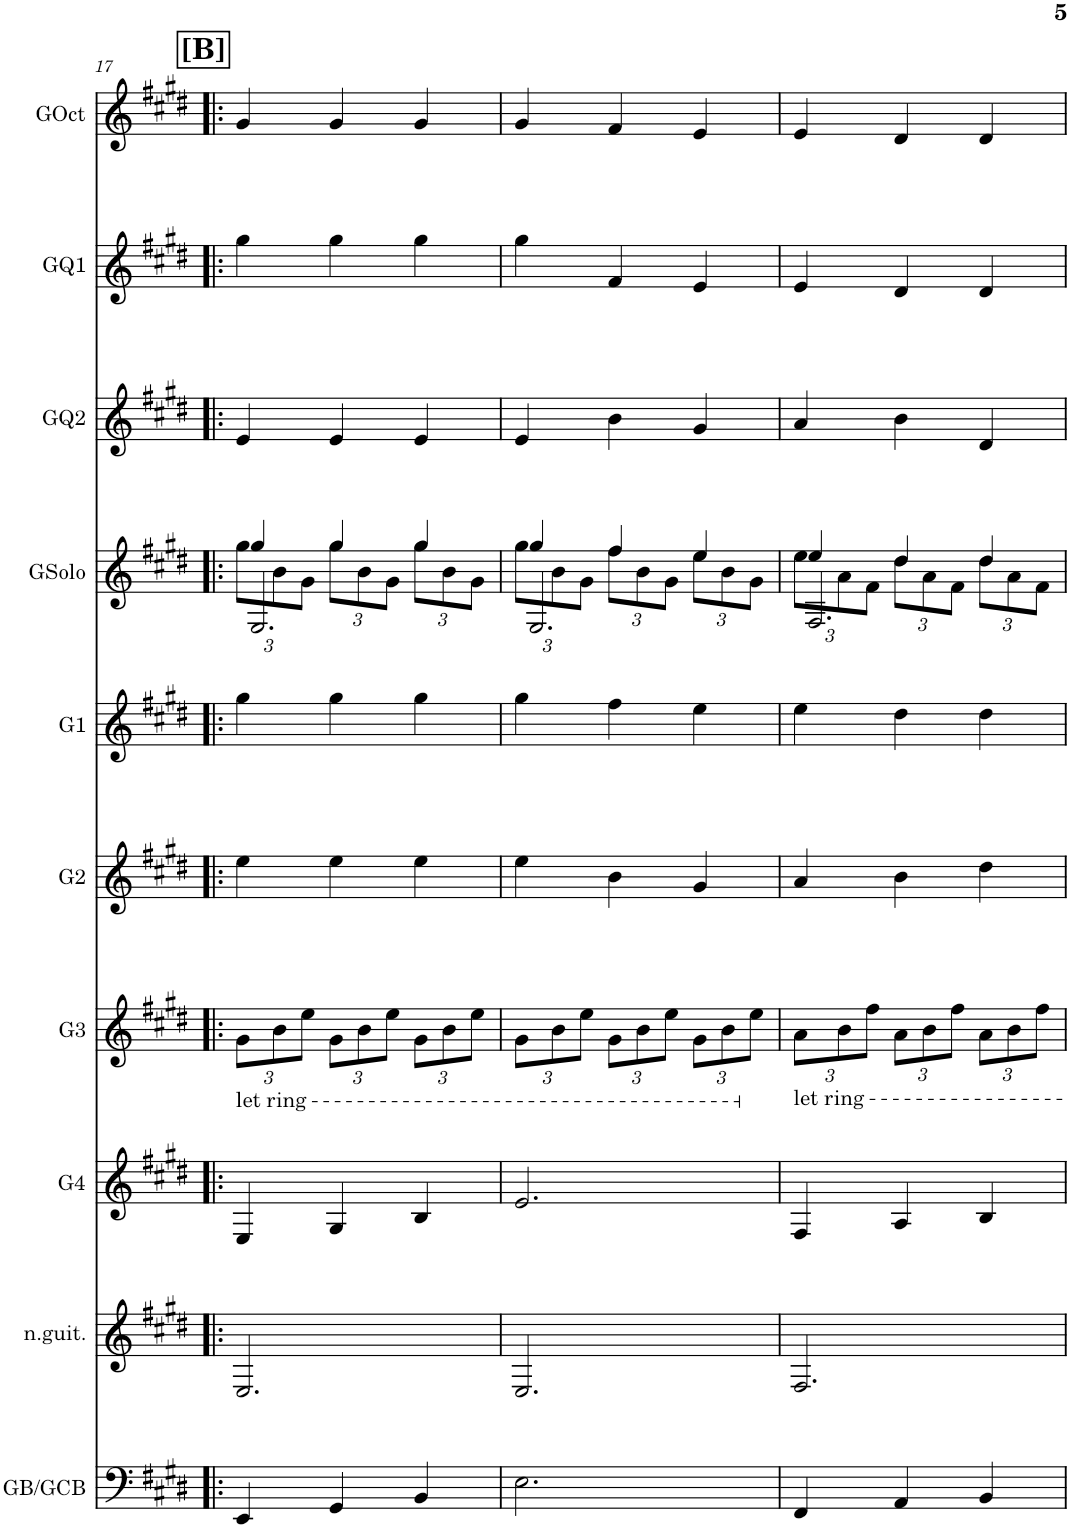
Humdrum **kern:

**kern	**kern	**kern	**kern	**kern	**kern	**kern	**kern	**kern	**kern
*part10	*part9	*part8	*part7	*part6	*part5	*part4	*part3	*part2	*part1
*staff10	*staff9	*staff8	*staff7	*staff6	*staff5	*staff4	*staff3	*staff2	*staff1
*I"GB/GCB	*I"G4b	*I"G4	*I"G3	*I"G2	*I"G1	*I"GSolo	*I"GQ2	*I"GQ1	*I"GOct
*I'GB/GCB	*	*I'G4	*I'G3	*I'G2	*I'G1	*I'GSolo	*I'GQ2	*I'GQ1	*I'GOct
!!LO:PB:g=z
*clefF4	*clefG2	*clefG2	*clefG2	*clefG2	*clefG2	*clefG2	*clefG2	*clefG2	*clefG2
*Trd7c12	*Trd7c12	*Trd7c12	*Trd7c12	*Trd7c12	*Trd7c12	*Trd7c12	*Trd3c5	*Trd3c5	*Trd7c12
*k[f#c#g#d#]	*k[f#c#g#d#]	*k[f#c#g#d#]	*k[f#c#g#d#]	*k[f#c#g#d#]	*k[f#c#g#d#]	*k[f#c#g#d#]	*k[f#c#g#d#]	*k[f#c#g#d#]	*k[f#c#g#d#]
*M3/4	*M3/4	*M3/4	*M3/4	*M3/4	*M3/4	*M3/4	*M3/4	*M3/4	*M3/4
!!LO:REH:place=s1:a:B:cj:fs=14:t=[B]
=17!|:	=17!|:	=17!|:	=17!|:	=17!|:	=17!|:	=17!|:	=17!|:	=17!|:	=17!|:
*	*	*	*	*	*	*^	*	*	*
*	*	*	*Xbrackettup	*	*	*	*Xbrackettup	*	*	*
*	*	*	*	*	*	*	*^	*	*	*
!	!	!	!LO:TX:b:t=let ring	!	!	!	!	!	!	!	!
4EE/	2.E/	4E/	12g#\L	4ee\	4gg#\	4gg#/	12gg#\L	2.E/	4e/	4gg#\	4g#/
.	.	.	12b\	.	.	.	12b\	.	.	.	.
.	.	.	12ee\J	.	.	.	12g#\J	.	.	.	.
4GG#/	.	4G#/	12g#\L	4ee\	4gg#\	4gg#/	12gg#\L	.	4e/	4gg#\	4g#/
.	.	.	12b\	.	.	.	12b\	.	.	.	.
.	.	.	12ee\J	.	.	.	12g#\J	.	.	.	.
4BB/	.	4B/	12g#\L	4ee\	4gg#\	4gg#/	12gg#\L	.	4e/	4gg#\	4g#/
.	.	.	12b\	.	.	.	12b\	.	.	.	.
.	.	.	12ee\J	.	.	.	12g#\J	.	.	.	.
=18	=18	=18	=18	=18	=18	=18	=18	=18	=18	=18	=18
2.E\	2.E/	2.e/	12g#\L	4ee\	4gg#\	4gg#/	12gg#\L	2.E/	4e/	4gg#\	4g#/
.	.	.	12b\	.	.	.	12b\	.	.	.	.
.	.	.	12ee\J	.	.	.	12g#\J	.	.	.	.
.	.	.	12g#\L	4b\	4ff#\	4ff#/	12ff#\L	.	4b\	4f#/	4f#/
.	.	.	12b\	.	.	.	12b\	.	.	.	.
.	.	.	12ee\J	.	.	.	12g#\J	.	.	.	.
.	.	.	12g#\L	4g#/	4ee\	4ee/	12ee\L	.	4g#/	4e/	4e/
.	.	.	12b\	.	.	.	12b\	.	.	.	.
.	.	.	12ee\J	.	.	.	12g#\J	.	.	.	.
=19	=19	=19	=19	=19	=19	=19	=19	=19	=19	=19	=19
!	!	!	!LO:TX:b:t=let ring	!	!	!	!	!	!	!	!
4FF#/	2.F#/	4F#/	12a\L	4a/	4ee\	4ee/	12ee\L	2.F#/	4a/	4e/	4e/
.	.	.	12b\	.	.	.	12a\	.	.	.	.
.	.	.	12ff#\J	.	.	.	12f#\J	.	.	.	.
4AA/	.	4A/	12a\L	4b\	4dd#\	4dd#/	12dd#\L	.	4b\	4d#/	4d#/
.	.	.	12b\	.	.	.	12a\	.	.	.	.
.	.	.	12ff#\J	.	.	.	12f#\J	.	.	.	.
4BB/	.	4B/	12a\L	4dd#\	4dd#\	4dd#/	12dd#\L	.	4d#/	4d#/	4d#/
.	.	.	12b\	.	.	.	12a\	.	.	.	.
.	.	.	12ff#\J	.	.	.	12f#\J	.	.	.	.
*	*	*	*	*	*	*v	*v	*v	*	*	*
=	=	=	=	=	=	=	=	=	=
*-	*-	*-	*-	*-	*-	*-	*-	*-	*-
